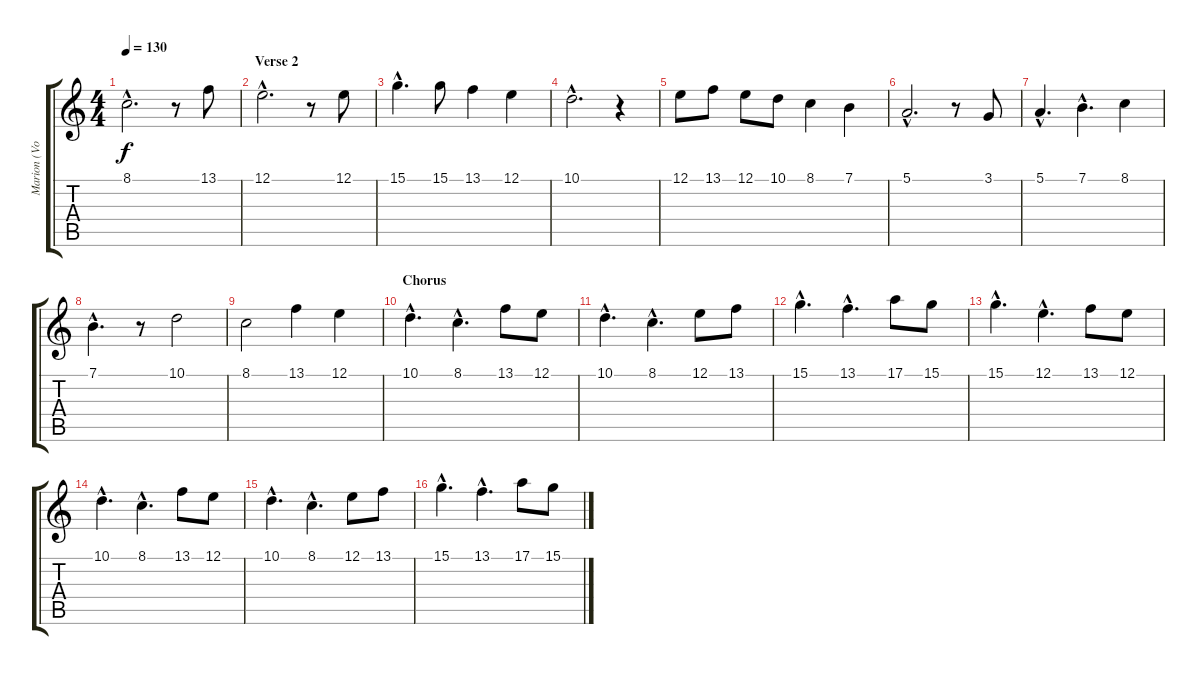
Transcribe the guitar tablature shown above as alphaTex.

\track ("Marion (Vocal)" "Marion (Vo") {instrument lead2sawtooth}
\staff {score tabs}
\tuning (E4 B3 G3 D3 A2 E2) {hide}
\ts (4 4)
\tempo 130
\clef g2
\ks c
8.1{hac}.2{d dy f} r.8 13.1.8 |
\section ("" "Verse 2")
12.1{hac}.2{d} r.8 12.1.8 |
15.1{hac}.4{d} 15.1.8 13.1.4 12.1.4 |
10.1{hac}.2{d} r.4 |
12.1.8 13.1.8 12.1.8 10.1.8 8.1.4 7.1.4 |
5.1{hac}.2{d} r.8 3.1.8 |
5.1{hac}.4{d} 7.1{hac}.4{d} 8.1.4 |
7.1{hac}.4{d} r.8 10.1.2 |
8.1.2 13.1.4 12.1.4 |
\section ("" "Chorus")
10.1{hac}.4{d} 8.1{hac}.4{d} 13.1.8 12.1.8 |
10.1{hac}.4{d} 8.1{hac}.4{d} 12.1.8 13.1.8 |
15.1{hac}.4{d} 13.1{hac}.4{d} 17.1.8 15.1.8 |
15.1{hac}.4{d} 12.1{hac}.4{d} 13.1.8 12.1.8 |
10.1{hac}.4{d} 8.1{hac}.4{d} 13.1.8 12.1.8 |
10.1{hac}.4{d} 8.1{hac}.4{d} 12.1.8 13.1.8 |
15.1{hac}.4{d} 13.1{hac}.4{d} 17.1.8 15.1.8
